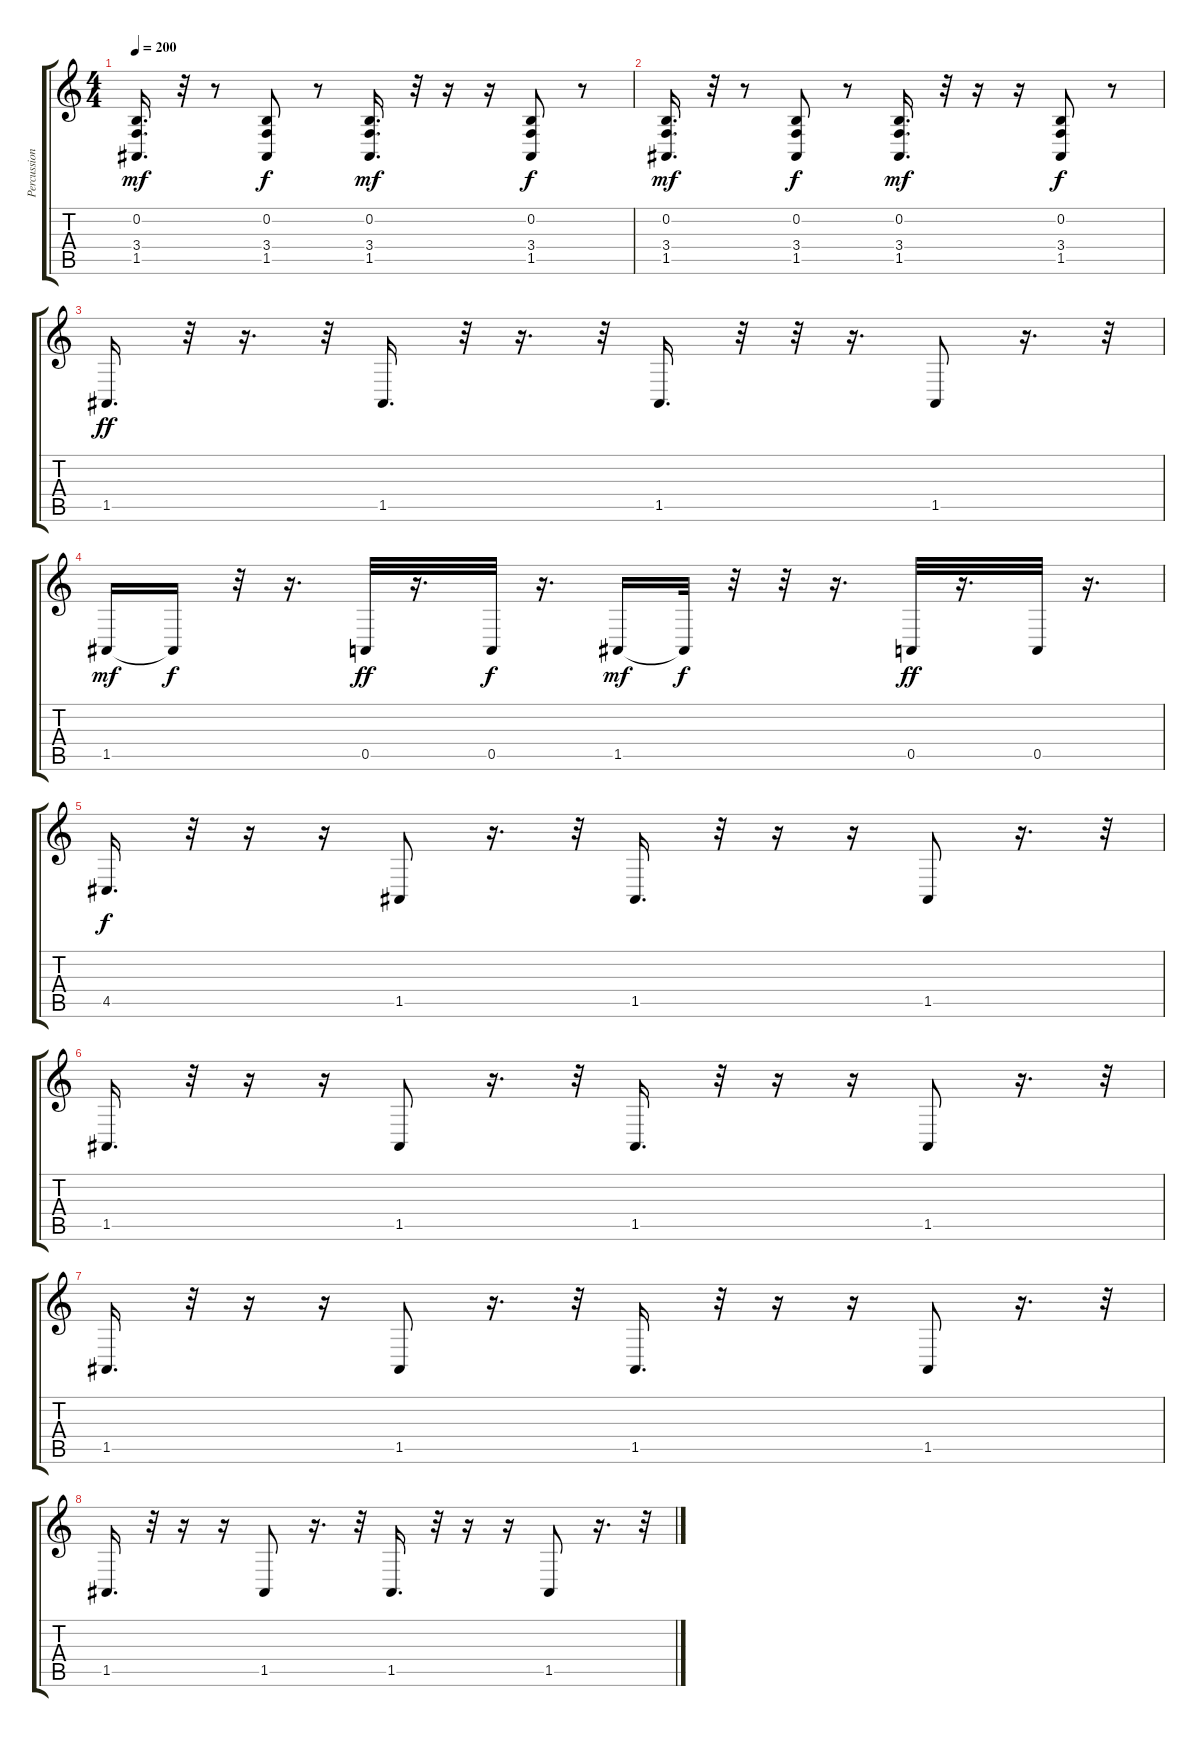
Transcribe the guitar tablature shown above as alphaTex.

\track ("Percussioni(Dani)" "Percussion") {instrument acousticgrandpiano}
\staff {score tabs}
\tuning (E4 B3 G3 D3 A2 E2) {hide}
\ts (4 4)
\tempo 200
\clef g2
\ks c
(0.2 3.4 1.5).16{d dy mf} r.32 r.8 (0.2 3.4 1.5).8{dy f} r.8 (0.2 3.4 1.5).16{d dy mf} r.32 r.16 r.16 (0.2 3.4 1.5).8{dy f} r.8 |
(0.2 3.4 1.5).16{d dy mf} r.32 r.8 (0.2 3.4 1.5).8{dy f} r.8 (0.2 3.4 1.5).16{d dy mf} r.32 r.16 r.16 (0.2 3.4 1.5).8{dy f} r.8 |
1.5.16{d dy ff} r.32 r.16{d} r.32 1.5.16{d} r.32 r.16{d} r.32 1.5.16{d} r.32 r.32 r.16{d} 1.5.8 r.16{d} r.32 |
1.5.16{dy mf} 1.5{t}.16{dy f} r.32 r.16{d} 0.5.32{dy ff} r.16{d} 0.5.32{dy f} r.16{d} 1.5.16{dy mf} 1.5{t}.32{dy f} r.32 r.32 r.16{d} 0.5.32{dy ff} r.16{d} 0.5.32 r.16{d} |
4.5.16{d dy f} r.32 r.16 r.16 1.5.8 r.16{d} r.32 1.5.16{d} r.32 r.16 r.16 1.5.8 r.16{d} r.32 |
1.5.16{d} r.32 r.16 r.16 1.5.8 r.16{d} r.32 1.5.16{d} r.32 r.16 r.16 1.5.8 r.16{d} r.32 |
1.5.16{d} r.32 r.16 r.16 1.5.8 r.16{d} r.32 1.5.16{d} r.32 r.16 r.16 1.5.8 r.16{d} r.32 |
1.5.16{d} r.32 r.16 r.16 1.5.8 r.16{d} r.32 1.5.16{d} r.32 r.16 r.16 1.5.8 r.16{d} r.32
